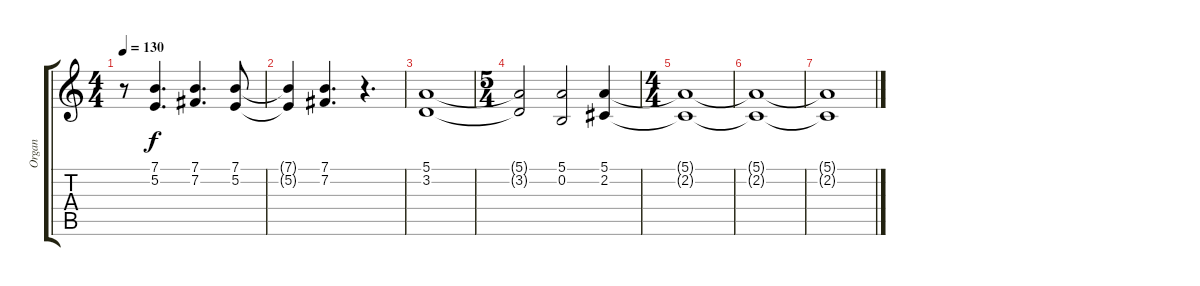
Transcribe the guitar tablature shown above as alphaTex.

\track ("Organ" "Organ") {instrument drawbarorgan}
\staff {score tabs}
\tuning (E4 B3 G3 D3 A2 E2) {hide}
\ts (4 4)
\tempo 130
\clef g2
\ks c
r.8{dy f} (7.1 5.2).4{d} (7.1 7.2).4{d} (7.1 5.2).8 |
(7.1{t} 5.2{t}).4 (7.1 7.2).4{d} r.4{d} |
(5.1 3.2).1 |
\ts (5 4)
(5.1{t} 3.2{t}).2 (5.1 0.2).2 (5.1 2.2).4 |
\ts (4 4)
(5.1{t} 2.2{t}).1 |
(5.1{t} 2.2{t}).1 |
(5.1{t} 2.2{t}).1
